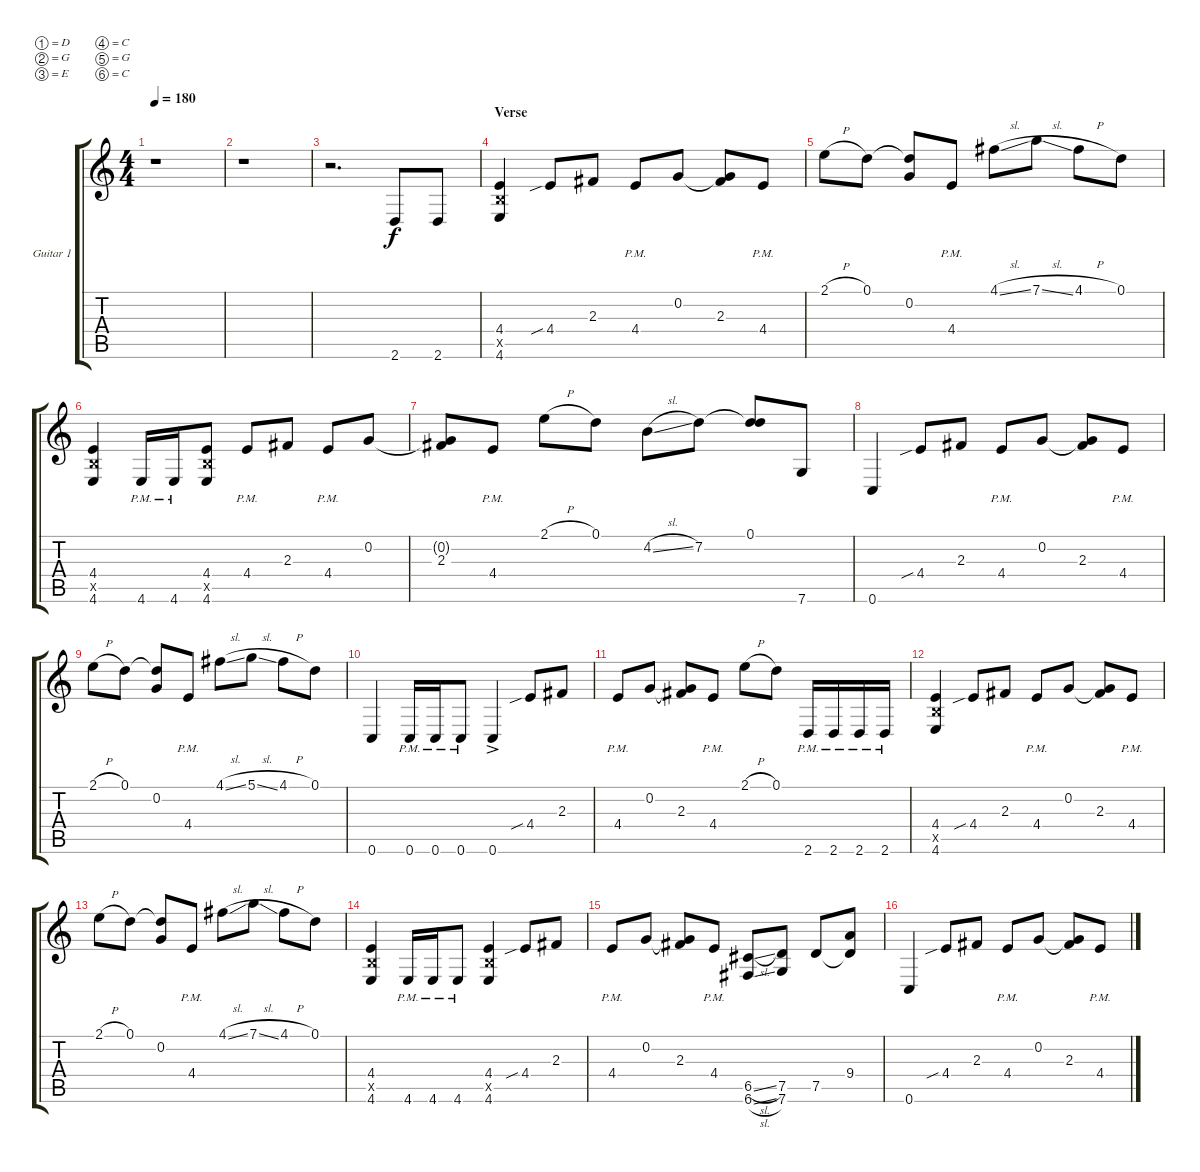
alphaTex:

\bracketExtendMode groupsimilarinstruments
\firstSystemTrackNameOrientation horizontal
\otherSystemsTrackNameOrientation horizontal
\track ("Rythm Guitar 1" "Guitar 1") {instrument distortionguitar}
\staff {score tabs}
\tuning (D4 G3 E3 C3 G2 C2)
\ts (4 4)
\tempo 180
\clef g2
\ks c
r.1{dy f} |
r.1 |
r.2{d} 2.6.8 2.6.8 |
\section ("" "Verse")
(4.6 4.4 4.5{x}).4 4.4{sib}.8 2.3.8 4.4{pm}.8 0.2.8 (2.3 0.2{t}).8 4.4{pm}.8 |
2.1{h}.8 0.1.8 (0.2 0.1{t}).8 4.4{pm}.8 4.1{sl}.8 7.1{sl}.8 4.1{h}.8 0.1.8 |
(4.6 4.4 4.5{x}).4 4.6{pm}.16 4.6{pm}.16 (4.6 4.4 4.5{x}).8 4.4{pm}.8 2.3.8 4.4{pm}.8 0.2.8 |
(2.3 0.2{t}).8 4.4{pm}.8 2.1{h}.8 0.1.8 4.2{sl}.8 7.2.8 (0.1 7.2{t}).8 7.6.8 |
0.6.4 4.4{sib}.8 2.3.8 4.4{pm}.8 0.2.8 (2.3 0.2{t}).8 4.4{pm}.8 |
2.1{h}.8 0.1.8 (0.2 0.1{t}).8 4.4{pm}.8 4.1{sl}.8 5.1{sl}.8 4.1{h}.8 0.1.8 |
0.6.4 0.6{pm}.16 0.6{pm}.16 0.6{pm}.8 0.6{ac}.4 4.4{sib}.8 2.3.8 |
4.4{pm}.8 0.2.8 (2.3 0.2{t}).8 4.4{pm}.8 2.1{h}.8 0.1.8 2.6{pm}.16 2.6{pm}.16 2.6{pm}.16 2.6{pm}.16 |
(4.6 4.5{x} 4.4).4 4.4{sib}.8 2.3.8 4.4{pm}.8 0.2.8 (2.3 0.2{t}).8 4.4{pm}.8 |
2.1{h}.8 0.1.8 (0.2 0.1{t}).8 4.4{pm}.8 4.1{sl}.8 7.1{sl}.8 4.1{h}.8 0.1.8 |
(4.6 4.5{x} 4.4).4{beam split} 4.6{pm}.16{beam merge} 4.6{pm}.16{beam merge} 4.6{pm}.8{beam merge} (4.6 4.5{x} 4.4).4{beam split} 4.4{sib}.8 2.3.8 |
4.4{pm}.8 0.2.8 (2.3 0.2{t}).8 4.4{pm}.8 (6.6{sl} 6.5{sl}).8 (7.5 7.6).8 7.5.8 (9.4 7.5{t}).8 |
0.6.4 4.4{sib}.8 2.3.8 4.4{pm}.8 0.2.8 (2.3 0.2{t}).8 4.4{pm}.8
